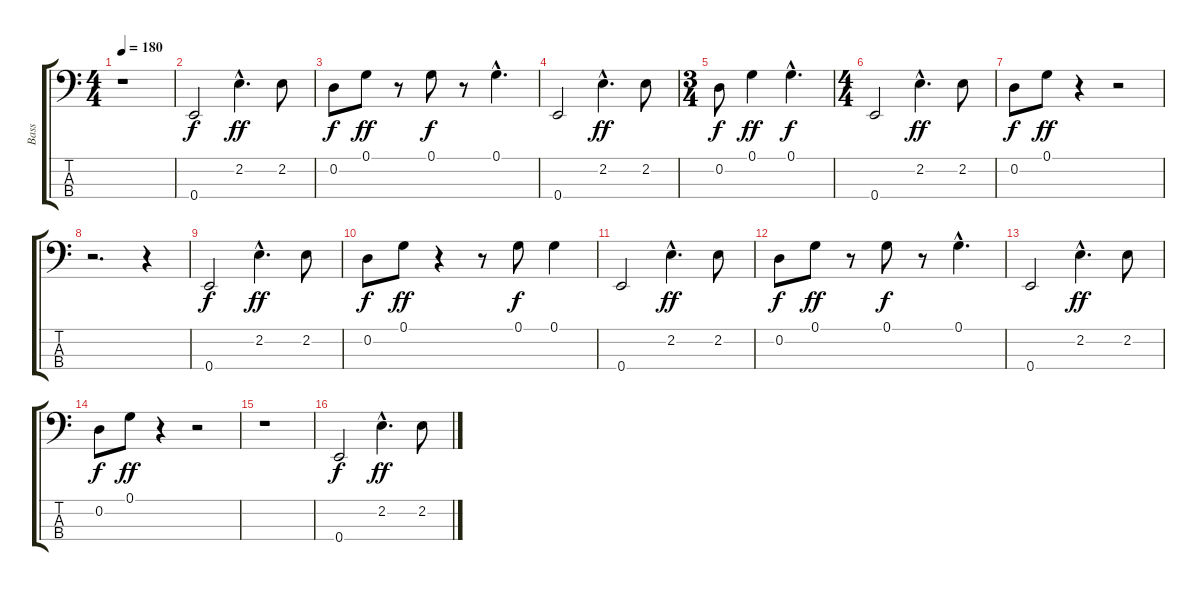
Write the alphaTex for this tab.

\track ("Bass" "Bass") {instrument electricbassfinger}
\staff {score tabs}
\tuning (G2 D2 A1 E1) {hide}
\ts (4 4)
\tempo 180
\clef f4
\ks c
r.1{dy ff} |
0.4.2{dy f} 2.2{hac}.4{d dy ff} 2.2.8 |
0.2.8{dy f} 0.1.8{dy ff} r.8 0.1.8{dy f} r.8 0.1{hac}.4{d} |
0.4.2 2.2{hac}.4{d dy ff} 2.2.8 |
\ts (3 4)
0.2.8{dy f} 0.1.4{dy ff} 0.1{hac}.4{d dy f} |
\ts (4 4)
0.4.2 2.2{hac}.4{d dy ff} 2.2.8 |
0.2.8{dy f} 0.1.8{dy ff} r.4 r.2 |
r.2{d} r.4 |
0.4.2{dy f} 2.2{hac}.4{d dy ff} 2.2.8 |
0.2.8{dy f} 0.1.8{dy ff} r.4 r.8 0.1.8{dy f} 0.1.4 |
0.4.2 2.2{hac}.4{d dy ff} 2.2.8 |
0.2.8{dy f} 0.1.8{dy ff} r.8 0.1.8{dy f} r.8 0.1{hac}.4{d} |
0.4.2 2.2{hac}.4{d dy ff} 2.2.8 |
0.2.8{dy f} 0.1.8{dy ff} r.4 r.2 |
r.1 |
0.4.2{dy f} 2.2{hac}.4{d dy ff} 2.2.8
